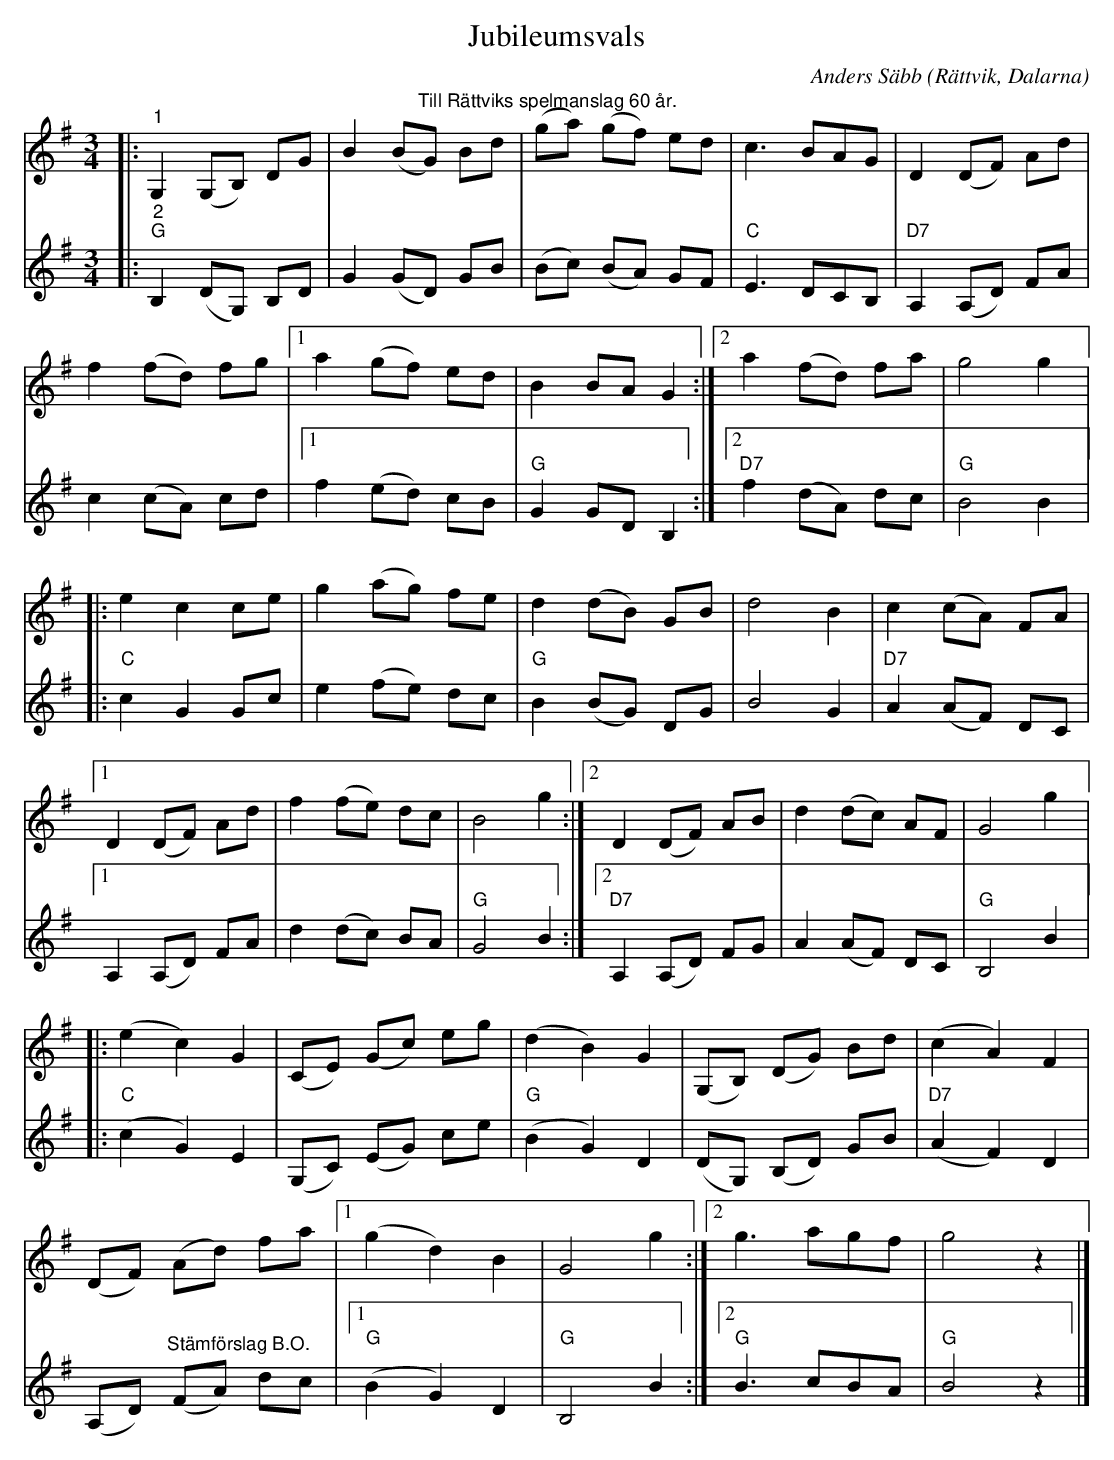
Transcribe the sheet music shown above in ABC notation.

X:1
T:Jubileumsvals
C:Anders Säbb
O:Rättvik, Dalarna
L:1/8
M:3/4
K:G
V:1
|:"^1" G,2 (G,B,) DG | B2 (B"^Till Rättviks spelmanslag 60 år."G) Bd | (ga) (gf) ed | c3 BAG | D2 (DF) Ad |
f2 (fd) fg |1 a2 (gf) ed | B2 BA G2 :|2 a2 (fd) fa | g4 g2 |:
e2 c2 ce | g2 (ag) fe | d2 (dB) GB | d4 B2 | c2 (cA) FA |1
D2 (DF) Ad | f2 (fe) dc | B4 g2 :|2 D2 (DF) AB | d2 (dc) AF | G4 g2 |:
(e2 c2) G2 | (CE) (Gc) eg | (d2 B2) G2 | (G,B,) (DG) Bd | (c2 A2) F2 |
(DF) (Ad) fa |1 (g2 d2) B2 | G4 g2 :|2 g3 agf | g4 z2 |]
V:2
|:"^2""G" B,2 (DG,) B,D | G2 (GD) GB | (Bc) (BA) GF |"C" E3 DCB, |"D7" A,2 (A,D) FA |
c2 (cA) cd |1 f2 (ed) cB |"G" G2 GD B,2 :|2"D7" f2 (dA) dc |"G" B4 B2 |:
"C" c2 G2 Gc | e2 (fe) dc |"G" B2 (BG) DG | B4 G2 |"D7" A2 (AF) DC |1
A,2 (A,D) FA | d2 (dc) BA |"G" G4 B2 :|2"D7" A,2 (A,D) FG | A2 (AF) DC |"G" B,4 B2 |:
"C" (c2 G2) E2 | (G,C) (EG) ce |"G" (B2 G2) D2 | (DG,) (B,D) GB |
"D7" (A2 F2) D2 | (A,D)"^Stämförslag B.O." (FA) dc |1"G" (B2 G2) D2 | "G" B,4 B2 :|2"G" B3 cBA |"G" B4 z2 |]
